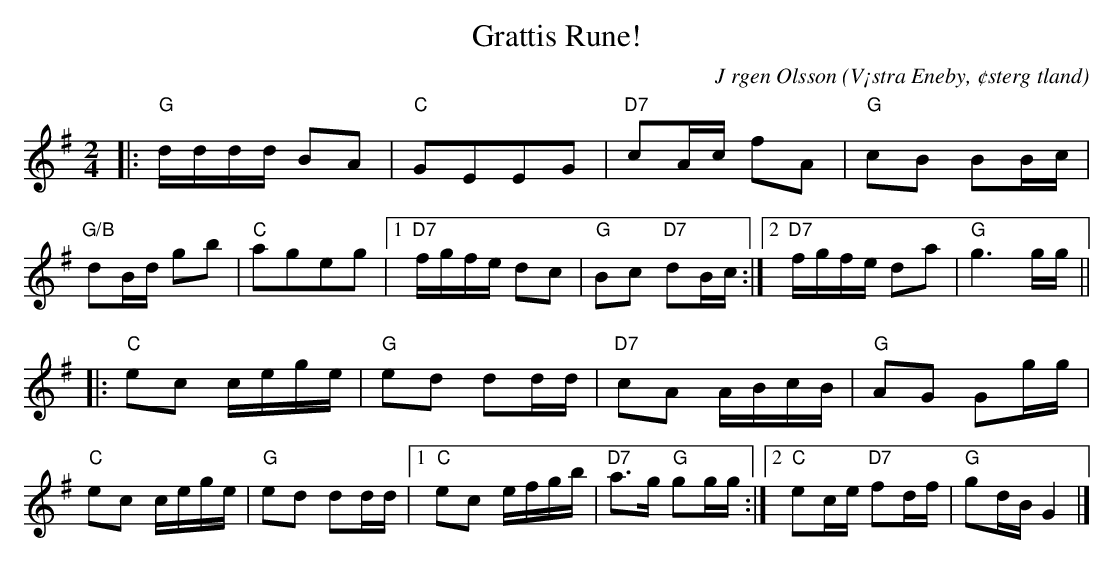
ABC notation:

X:1
T:Grattis Rune!
C:J rgen Olsson
O:V¡stra Eneby, ¢sterg tland
Q:115
M:2/4
L:1/8
K:G
|:"G"d/2d/2d/2d/2 BA|"C"GEEG|"D7"cA/2c/2 fA|"G"cB BB/2c/2|
"G/B"dB/2d/2 gb|"C"ageg|1"D7"f/g/f/e/ dc|"G" Bc "D7"dB/2c/2 :|2"D7"f/g/f/e/ da|"G" g3 g/2g/2 ||
|:"C"ec c/2e/2g/2e/2 |"G"ed dd/2d/2|"D7"cA A/2B/2c/2B/2|"G"AG Gg/2g/2|
"C"ec c/2e/2g/2e/2 |"G"ed dd/2d/2|1"C"ec e/2f/2g/2b/2|"D7"a>g "G"gg/2g/2 :|2"C"ec/2e/2 "D7"fd/2f/2|"G"gd/2B/2 G2 |]
